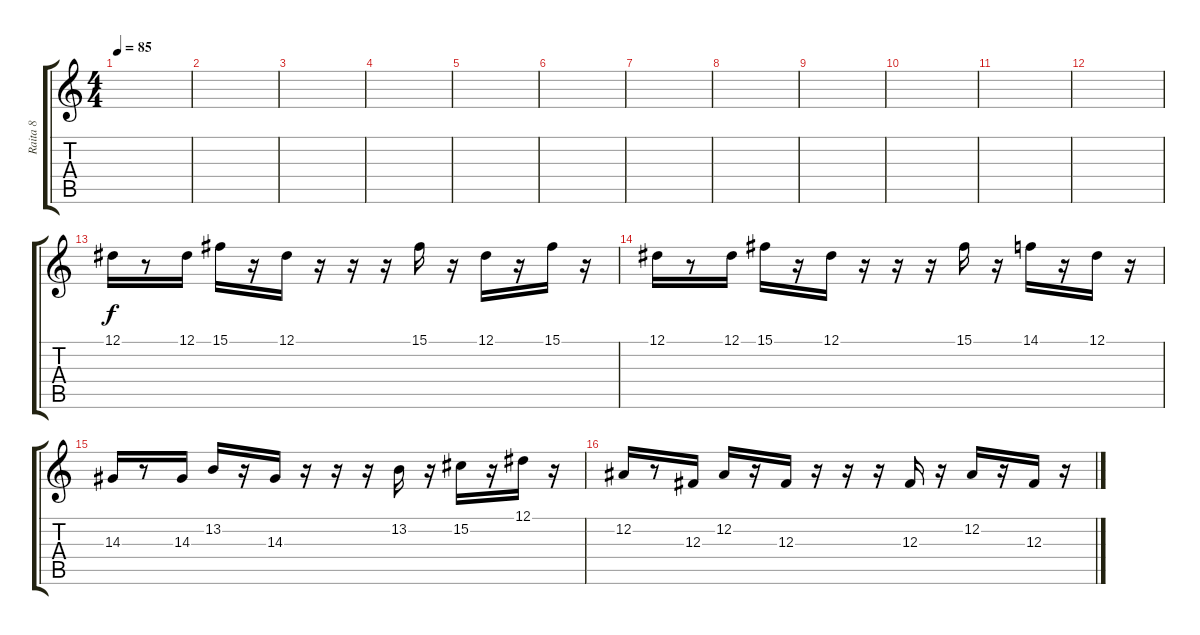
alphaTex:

\track ("Raita 8" "Raita 8") {instrument whistle}
\staff {score tabs}
\tuning (Eb4 Bb3 Gb3 Db3 Ab2 Eb2) {hide}
\ts (4 4)
\tempo 85
\clef g2
\ks c
|
|
|
|
|
|
|
|
|
|
|
|
12.1.16 r.8 12.1.16 15.1.16 r.16 12.1.16 r.16 r.16 r.16 15.1.16 r.16 12.1.16 r.16 15.1.16 r.16 |
12.1.16 r.8 12.1.16 15.1.16 r.16 12.1.16 r.16 r.16 r.16 15.1.16 r.16 14.1.16 r.16 12.1.16 r.16 |
14.3.16 r.8 14.3.16 13.2.16 r.16 14.3.16 r.16 r.16 r.16 13.2.16 r.16 15.2.16 r.16 12.1.16 r.16 |
12.2.16 r.8 12.3.16 12.2.16 r.16 12.3.16 r.16 r.16 r.16 12.3.16 r.16 12.2.16 r.16 12.3.16 r.16
